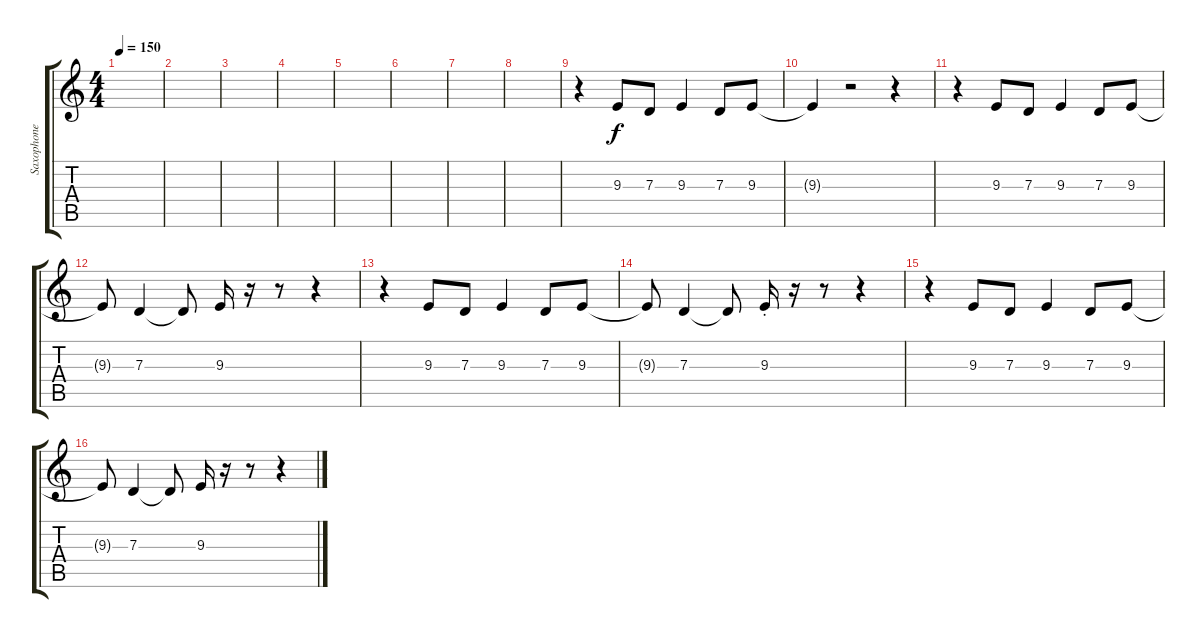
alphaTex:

\track ("Saxophone" "Saxophone") {instrument tenorsax}
\staff {score tabs}
\tuning (E4 B3 G3 D3 A2 E2) {hide}
\ts (4 4)
\tempo 150
\clef g2
\ks c
|
|
|
|
|
|
|
|
r.4 9.3.8 7.3.8 9.3.4 7.3.8 9.3.8 |
9.3{t}.4 r.2 r.4 |
r.4 9.3.8 7.3.8 9.3.4 7.3.8 9.3.8 |
9.3{t}.8 7.3.4 7.3{t}.8 9.3.16 r.16 r.8 r.4 |
r.4 9.3.8 7.3.8 9.3.4 7.3.8 9.3.8 |
9.3{t}.8 7.3.4 7.3{t}.8 9.3{st}.16 r.16 r.8 r.4 |
r.4 9.3.8 7.3.8 9.3.4 7.3.8 9.3.8 |
9.3{t}.8 7.3.4 7.3{t}.8 9.3.16 r.16 r.8 r.4
